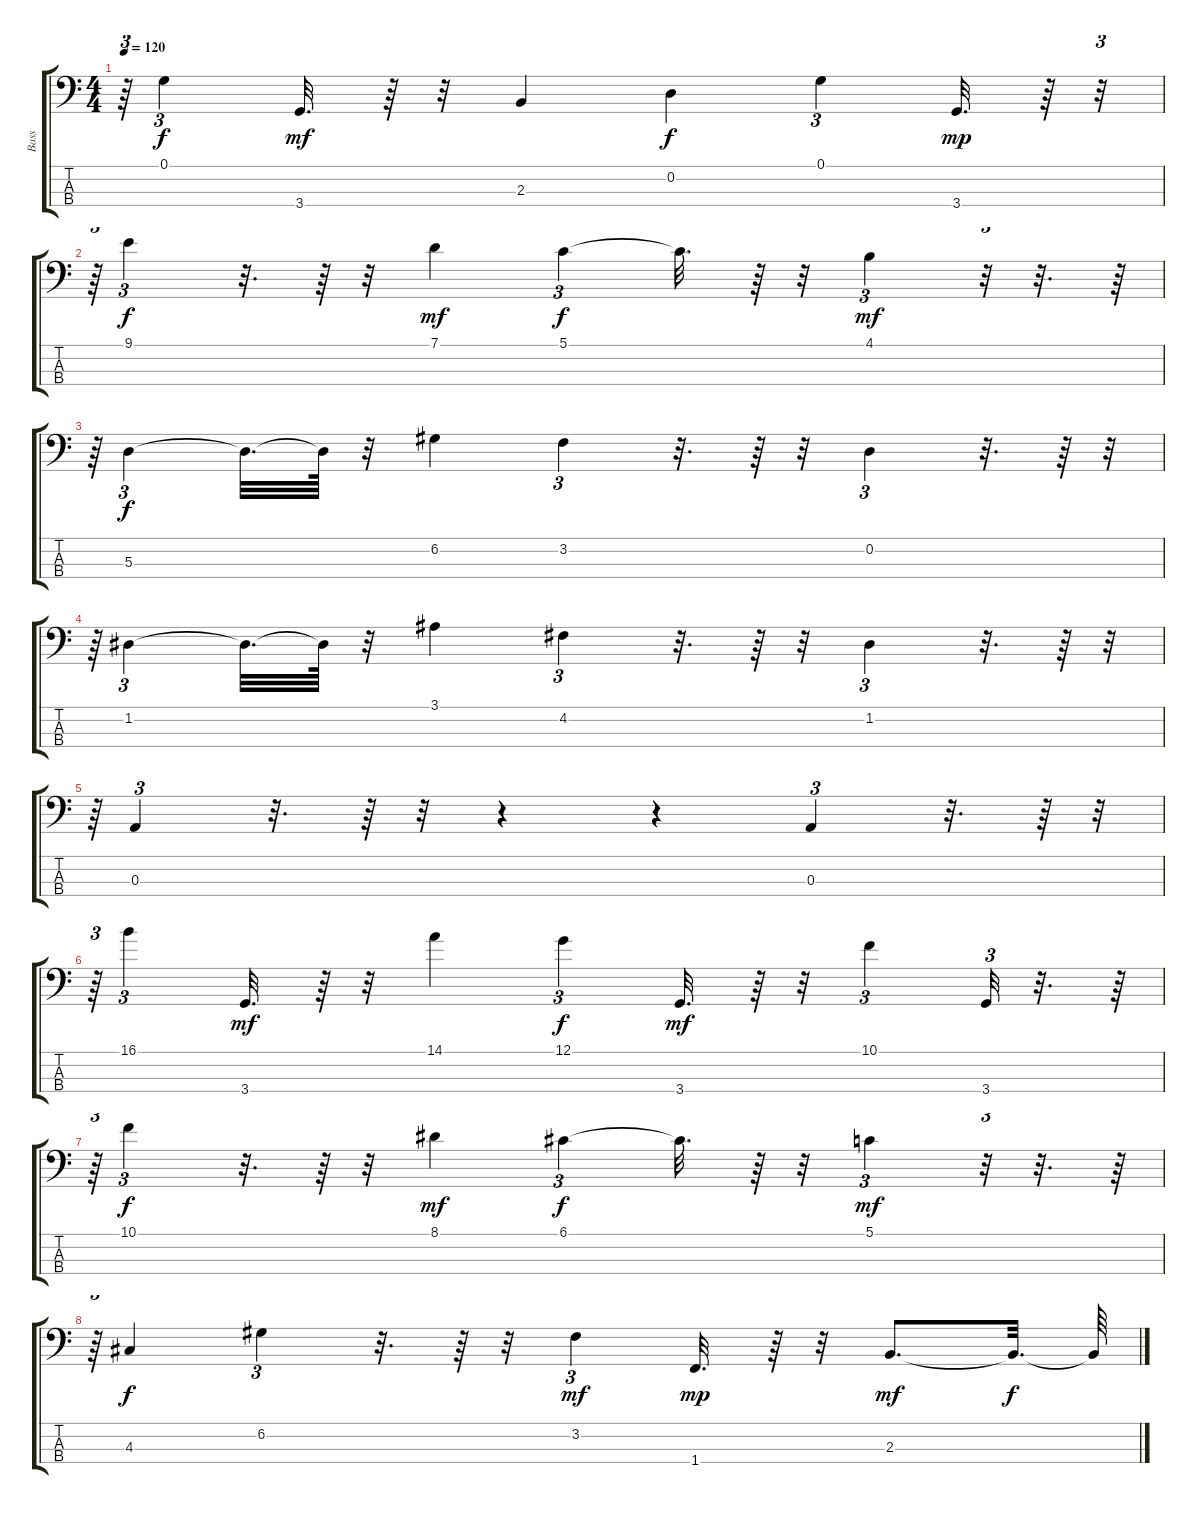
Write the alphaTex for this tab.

\track ("Bass" "Bass") {instrument acousticbass}
\staff {score tabs}
\tuning (G2 D2 A1 E1) {hide}
\ts (4 4)
\tempo 120
\clef f4
\ks c
r.64{tu (3 2) dy f} 0.1.4{tu (3 2)} 3.4.32{d dy mf} r.64 r.32 2.3.4 0.2.4{dy f} 0.1.4{tu (3 2)} 3.4.32{d dy mp} r.64 r.32{tu (3 2)} |
r.64{tu (3 2)} 9.1.4{tu (3 2) dy f} r.32{d} r.64 r.32 7.1.4{dy mf} 5.1.4{tu (3 2) dy f} 5.1{t}.32{d} r.64 r.32 4.1.4{tu (3 2) dy mf} r.32{tu (3 2)} r.32{d} r.64 |
r.64{tu (3 2)} 5.3.4{tu (3 2) dy f} 5.3{t}.32{d} 5.3{t}.64 r.32 6.2.4 3.2.4{tu (3 2)} r.32{d} r.64 r.32 0.2.4{tu (3 2)} r.32{d} r.64 r.32{tu (3 2)} |
r.64{tu (3 2)} 1.2.4{tu (3 2)} 1.2{t}.32{d} 1.2{t}.64 r.32 3.1.4 4.2.4{tu (3 2)} r.32{d} r.64 r.32 1.2.4{tu (3 2)} r.32{d} r.64 r.32{tu (3 2)} |
r.64{tu (3 2)} 0.3.4{tu (3 2)} r.32{d} r.64 r.32 r.4 r.4 0.3.4{tu (3 2)} r.32{d} r.64 r.32{tu (3 2)} |
r.64{tu (3 2)} 16.1.4{tu (3 2)} 3.4.32{d dy mf} r.64 r.32 14.1.4 12.1.4{tu (3 2) dy f} 3.4.32{d dy mf} r.64 r.32 10.1.4{tu (3 2)} 3.4.32{tu (3 2)} r.32{d} r.64 |
r.64{tu (3 2)} 10.1.4{tu (3 2) dy f} r.32{d} r.64 r.32 8.1.4{dy mf} 6.1.4{tu (3 2) dy f} 6.1{t}.32{d} r.64 r.32 5.1.4{tu (3 2) dy mf} r.32{tu (3 2)} r.32{d} r.64 |
r.64{tu (3 2)} 4.3.4{dy f} 6.2.4{tu (3 2)} r.32{d} r.64 r.32 3.2.4{tu (3 2) dy mf} 1.4.32{d dy mp} r.64 r.32 2.3.8{d dy mf} 2.3{t}.32{d dy f} 2.3{t}.64
